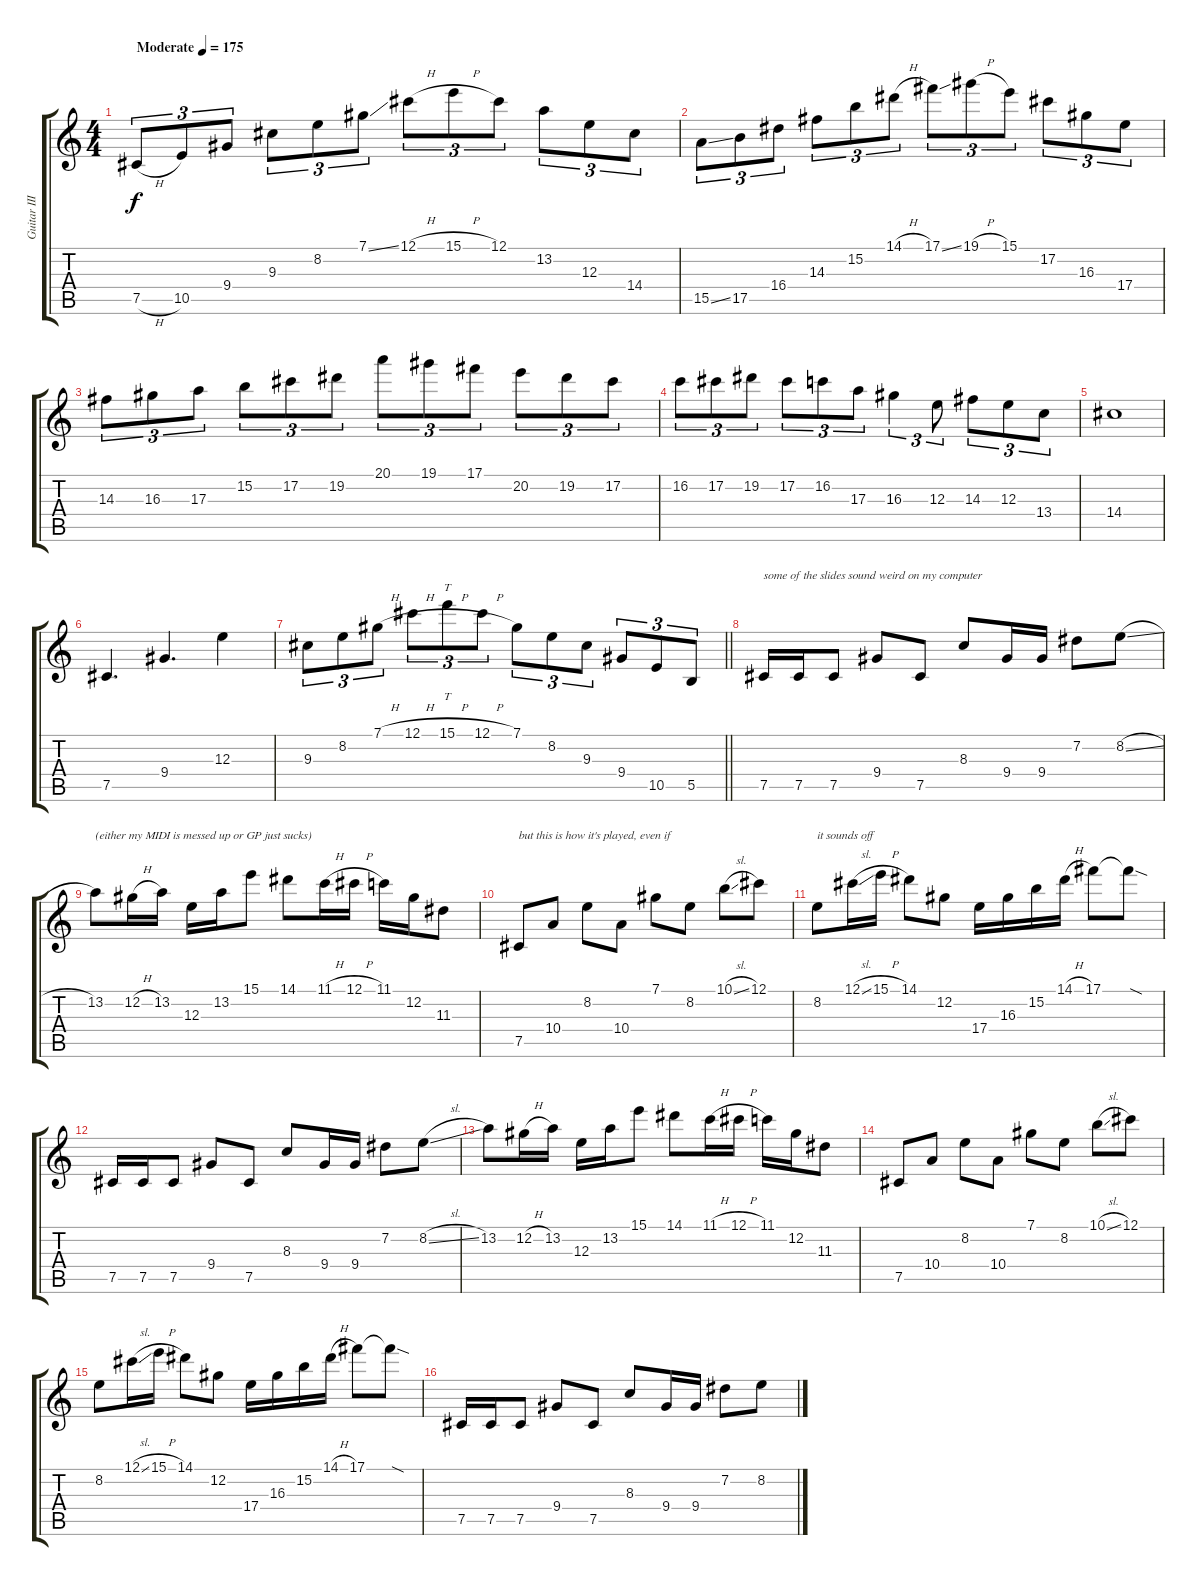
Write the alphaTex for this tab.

\track ("Guitar III" "Guitar III") {instrument distortionguitar}
\staff {score tabs}
\tuning (Db4 Ab3 E3 B2 Gb2 Db2) {hide}
\ts (4 4)
\tempo (175 "Moderate")
\clef g2
\ks c
7.5{h}.8{tu (3 2) dy f instrument distortionguitar} 10.5.8{tu (3 2)} 9.4.8{tu (3 2)} 9.3.8{tu (3 2)} 8.2.8{tu (3 2)} 7.1{ss}.8{tu (3 2)} 12.1{h}.8{tu (3 2)} 15.1{h}.8{tu (3 2)} 12.1.8{tu (3 2)} 13.2.8{tu (3 2)} 12.3.8{tu (3 2)} 14.4.8{tu (3 2)} |
15.5{ss}.8{tu (3 2)} 17.5.8{tu (3 2)} 16.4.8{tu (3 2)} 14.3.8{tu (3 2)} 15.2.8{tu (3 2)} 14.1{h}.8{tu (3 2)} 17.1{ss}.8{tu (3 2)} 19.1{h}.8{tu (3 2)} 15.1.8{tu (3 2)} 17.2.8{tu (3 2)} 16.3.8{tu (3 2)} 17.4.8{tu (3 2)} |
14.3.8{tu (3 2)} 16.3.8{tu (3 2)} 17.3.8{tu (3 2)} 15.2.8{tu (3 2)} 17.2.8{tu (3 2)} 19.2.8{tu (3 2)} 20.1.8{tu (3 2)} 19.1.8{tu (3 2)} 17.1.8{tu (3 2)} 20.2.8{tu (3 2)} 19.2.8{tu (3 2)} 17.2.8{tu (3 2)} |
16.2.8{tu (3 2)} 17.2.8{tu (3 2)} 19.2.8{tu (3 2)} 17.2.8{tu (3 2)} 16.2.8{tu (3 2)} 17.3.8{tu (3 2)} 16.3.4{tu (3 2)} 12.3.8{tu (3 2)} 14.3.8{tu (3 2)} 12.3.8{tu (3 2)} 13.4.8{tu (3 2)} |
14.4.1 |
7.5.4{d} 9.4.4{d} 12.3.4 |
\barLineRight lightlight
9.3.8{tu (3 2)} 8.2.8{tu (3 2)} 7.1{h}.8{tu (3 2)} 12.1{h}.8{tu (3 2)} 15.1{h}.8{tt tu (3 2)} 12.1{h}.8{tu (3 2)} 7.1.8{tu (3 2)} 8.2.8{tu (3 2)} 9.3.8{tu (3 2)} 9.4.8{tu (3 2)} 10.5.8{tu (3 2)} 5.5.8{tu (3 2)} |
7.5.16{txt "some of the slides sound weird on my computer"} 7.5.16 7.5.8 9.4.8 7.5.8 8.3.8 9.4.16 9.4.16 7.2.8 8.2{sl}.8 |
13.2.8{txt "(either my MIDI is messed up or GP just sucks)"} 12.2{h}.16 13.2.16 12.3.16 13.2.16 15.1.8 14.1.8 11.1{h}.16 12.1{h}.16 11.1.16 12.2.16 11.3.8 |
7.5.8{txt "but this is how it's played, even if"} 10.4.8 8.2.8 10.4.8 7.1.8 8.2.8 10.1{sl}.8 12.1.8 |
8.2.8{txt "it sounds off"} 12.1{sl}.16 15.1{h}.16 14.1.8 12.2.8 17.4.16 16.3.16 15.2.16 14.1{h}.16 17.1.8 17.1{sod t}.8 |
7.5.16 7.5.16 7.5.8 9.4.8 7.5.8 8.3.8 9.4.16 9.4.16 7.2.8 8.2{sl}.8 |
13.2.8 12.2{h}.16 13.2.16 12.3.16 13.2.16 15.1.8 14.1.8 11.1{h}.16 12.1{h}.16 11.1.16 12.2.16 11.3.8 |
7.5.8 10.4.8 8.2.8 10.4.8 7.1.8 8.2.8 10.1{sl}.8 12.1.8 |
8.2.8 12.1{sl}.16 15.1{h}.16 14.1.8 12.2.8 17.4.16 16.3.16 15.2.16 14.1{h}.16 17.1.8 17.1{sod t}.8 |
7.5.16 7.5.16 7.5.8 9.4.8 7.5.8 8.3.8 9.4.16 9.4.16 7.2.8 8.2{sl}.8
